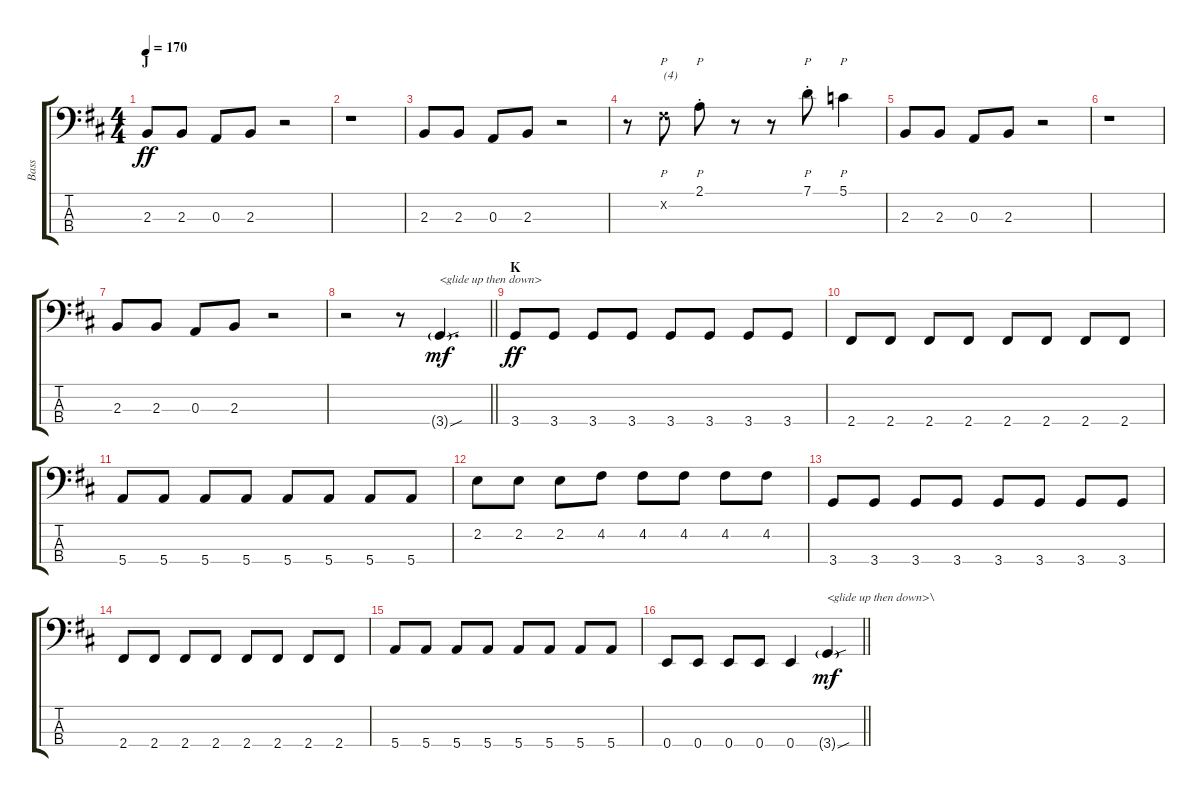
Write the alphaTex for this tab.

\track ("Bass" "Bass") {instrument electricbassfinger}
\staff {score tabs}
\tuning (G2 D2 A1 E1) {hide}
\ts (4 4)
\section ("" "J")
\tempo 170
\clef f4
\ks d
2.3.8{dy ff} 2.3.8 0.3.8 2.3.8 r.2 |
r.1 |
2.3.8 2.3.8 0.3.8 2.3.8 r.2 |
r.8 4.2{x}.8{p txt "(4)" instrument slapbass1} 2.1{st}.8{p} r.8 r.8 7.1{st}.8{p} 5.1.4{p} |
2.3.8{instrument electricbassfinger} 2.3.8 0.3.8 2.3.8 r.2 |
r.1 |
2.3.8 2.3.8 0.3.8 2.3.8 r.2 |
\barLineRight lightlight
r.2 r.8 3.4{sou g}.4{d txt "<glide up then down>" dy mf} |
\section ("" "K")
3.4.8{dy ff} 3.4.8 3.4.8 3.4.8 3.4.8 3.4.8 3.4.8 3.4.8 |
2.4.8 2.4.8 2.4.8 2.4.8 2.4.8 2.4.8 2.4.8 2.4.8 |
5.4.8 5.4.8 5.4.8 5.4.8 5.4.8 5.4.8 5.4.8 5.4.8 |
2.2.8 2.2.8 2.2.8 4.2.8 4.2.8 4.2.8 4.2.8 4.2.8 |
3.4.8 3.4.8 3.4.8 3.4.8 3.4.8 3.4.8 3.4.8 3.4.8 |
2.4.8 2.4.8 2.4.8 2.4.8 2.4.8 2.4.8 2.4.8 2.4.8 |
5.4.8 5.4.8 5.4.8 5.4.8 5.4.8 5.4.8 5.4.8 5.4.8 |
\barLineRight lightlight
0.4.8 0.4.8 0.4.8 0.4.8 0.4.4 3.4{sou g}.4{txt "<glide up then down>\\" dy mf}
